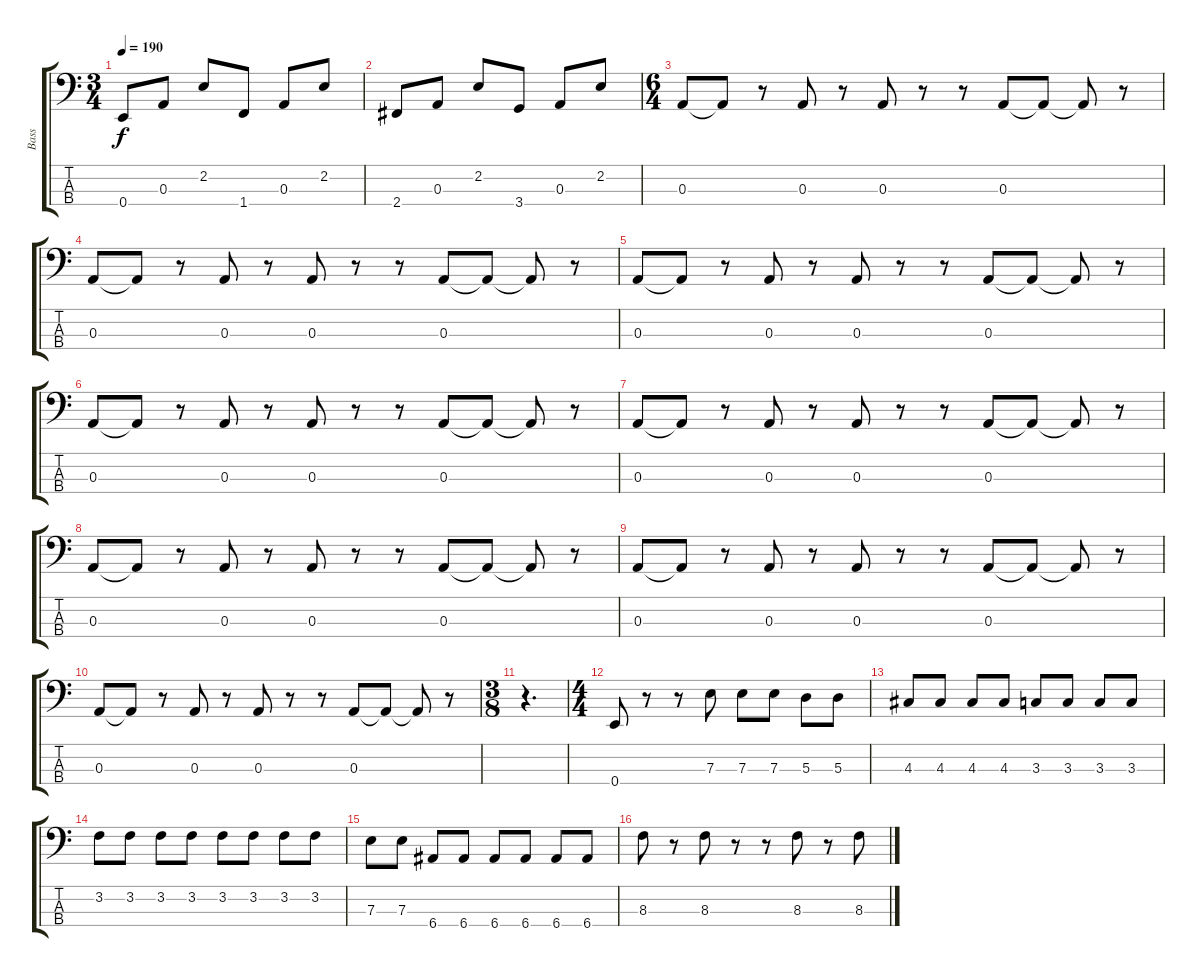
\track ("Bass" "Bass") {instrument electricbasspick}
\staff {score tabs}
\tuning (G2 D2 A1 E1) {hide}
\ts (3 4)
\tempo 190
\clef f4
\ks c
0.4.8{dy f} 0.3.8 2.2.8 1.4.8 0.3.8 2.2.8 |
2.4.8 0.3.8 2.2.8 3.4.8 0.3.8 2.2.8 |
\ts (6 4)
0.3.8 0.3{t}.8 r.8 0.3.8 r.8 0.3.8 r.8 r.8 0.3.8 0.3{t}.8 0.3{t}.8 r.8 |
0.3.8 0.3{t}.8 r.8 0.3.8 r.8 0.3.8 r.8 r.8 0.3.8 0.3{t}.8 0.3{t}.8 r.8 |
0.3.8 0.3{t}.8 r.8 0.3.8 r.8 0.3.8 r.8 r.8 0.3.8 0.3{t}.8 0.3{t}.8 r.8 |
0.3.8 0.3{t}.8 r.8 0.3.8 r.8 0.3.8 r.8 r.8 0.3.8 0.3{t}.8 0.3{t}.8 r.8 |
0.3.8 0.3{t}.8 r.8 0.3.8 r.8 0.3.8 r.8 r.8 0.3.8 0.3{t}.8 0.3{t}.8 r.8 |
0.3.8 0.3{t}.8 r.8 0.3.8 r.8 0.3.8 r.8 r.8 0.3.8 0.3{t}.8 0.3{t}.8 r.8 |
0.3.8 0.3{t}.8 r.8 0.3.8 r.8 0.3.8 r.8 r.8 0.3.8 0.3{t}.8 0.3{t}.8 r.8 |
0.3.8 0.3{t}.8 r.8 0.3.8 r.8 0.3.8 r.8 r.8 0.3.8 0.3{t}.8 0.3{t}.8 r.8 |
\ts (3 8)
r.4{d} |
\ts (4 4)
0.4.8 r.8 r.8 7.3.8 7.3.8 7.3.8 5.3.8 5.3.8 |
4.3.8 4.3.8 4.3.8 4.3.8 3.3.8 3.3.8 3.3.8 3.3.8 |
3.2.8 3.2.8 3.2.8 3.2.8 3.2.8 3.2.8 3.2.8 3.2.8 |
7.3.8 7.3.8 6.4.8 6.4.8 6.4.8 6.4.8 6.4.8 6.4.8 |
8.3.8 r.8 8.3.8 r.8 r.8 8.3.8 r.8 8.3.8
